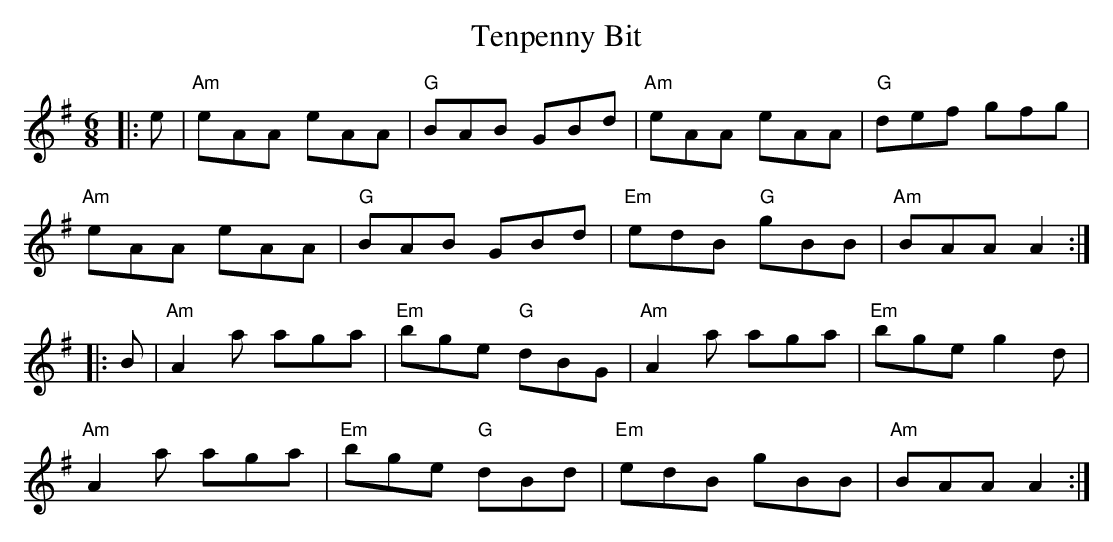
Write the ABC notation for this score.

X:1
T:Tenpenny Bit
M:6/8
L:1/8
K:Ador
|:e|"Am"eAA eAA|"G"BAB GBd|"Am"eAA eAA|"G"def gfg|
"Am"eAA eAA|"G"BAB GBd|"Em"edB "G"gBB|"Am"BAA A2:|
|:B|"Am"A2a aga|"Em"bge "G"dBG|"Am"A2a aga|"Em"bge g2d|
"Am"A2a aga|"Em"bge "G"dBd|"Em"edB gBB|"Am"BAA A2:|
